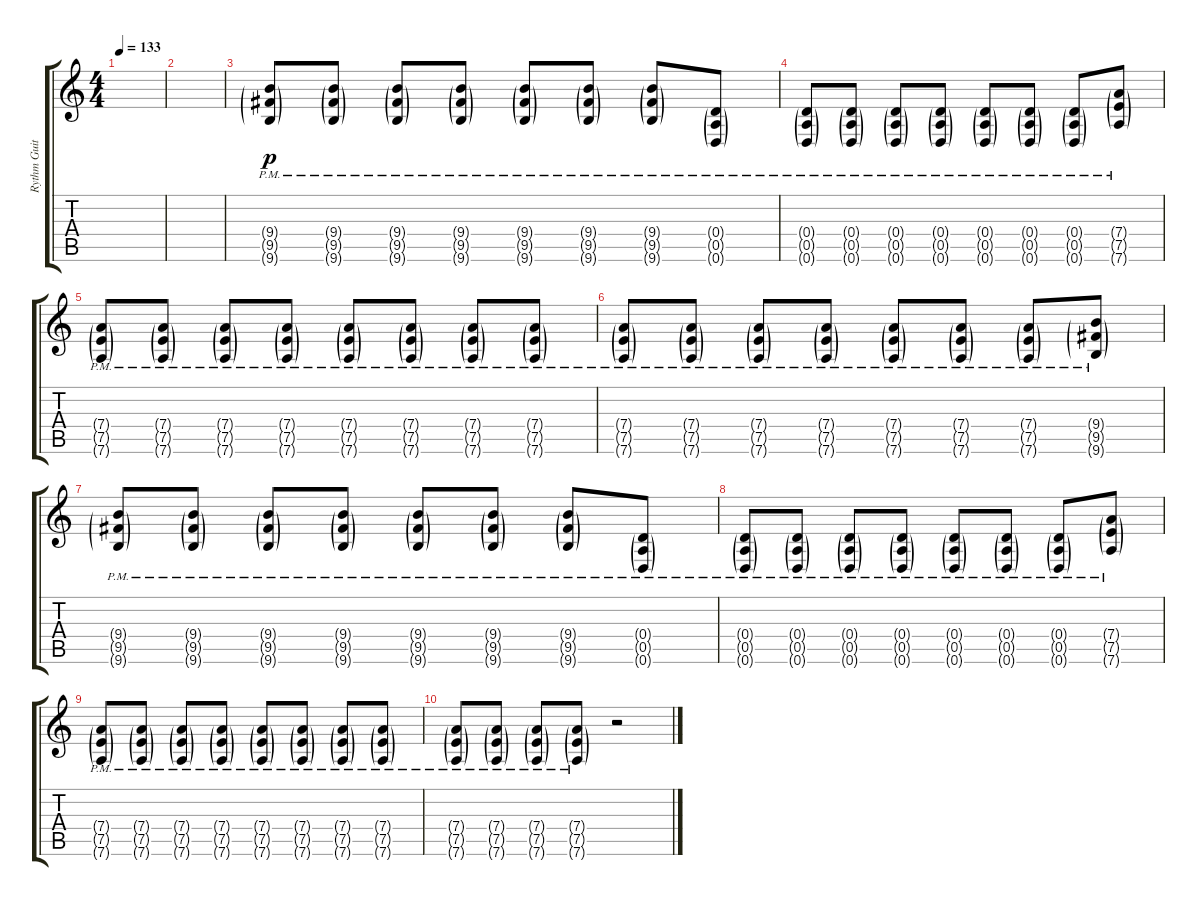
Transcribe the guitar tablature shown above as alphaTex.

\track ("Rythm Guitar" "Rythm Guit") {instrument overdrivenguitar}
\staff {score tabs}
\tuning (E4 B3 G3 D3 A2 D2) {hide}
\ts (4 4)
\tempo 133
\clef g2
\ks c
|
|
(9.4{g pm} 9.5{g pm} 9.6{g pm}).8{dy p} (9.4{g pm} 9.5{g pm} 9.6{g pm}).8 (9.4{g pm} 9.5{g pm} 9.6{g pm}).8 (9.4{g pm} 9.5{g pm} 9.6{g pm}).8 (9.4{g pm} 9.5{g pm} 9.6{g pm}).8 (9.4{g pm} 9.5{g pm} 9.6{g pm}).8 (9.4{g pm} 9.5{g pm} 9.6{g pm}).8 (0.4{g pm} 0.5{g pm} 0.6{g pm}).8 |
(0.4{g pm} 0.5{g pm} 0.6{g pm}).8 (0.4{g pm} 0.5{g pm} 0.6{g pm}).8 (0.4{g pm} 0.5{g pm} 0.6{g pm}).8 (0.4{g pm} 0.5{g pm} 0.6{g pm}).8 (0.4{g pm} 0.5{g pm} 0.6{g pm}).8 (0.4{g pm} 0.5{g pm} 0.6{g pm}).8 (0.4{g pm} 0.5{g pm} 0.6{g pm}).8 (7.4{g pm} 7.5{g pm} 7.6{g pm}).8 |
(7.4{g pm} 7.5{g pm} 7.6{g pm}).8 (7.4{g pm} 7.5{g pm} 7.6{g pm}).8 (7.4{g pm} 7.5{g pm} 7.6{g pm}).8 (7.4{g pm} 7.5{g pm} 7.6{g pm}).8 (7.4{g pm} 7.5{g pm} 7.6{g pm}).8 (7.4{g pm} 7.5{g pm} 7.6{g pm}).8 (7.4{g pm} 7.5{g pm} 7.6{g pm}).8 (7.4{g pm} 7.5{g pm} 7.6{g pm}).8 |
(7.4{g pm} 7.5{g pm} 7.6{g pm}).8 (7.4{g pm} 7.5{g pm} 7.6{g pm}).8 (7.4{g pm} 7.5{g pm} 7.6{g pm}).8 (7.4{g pm} 7.5{g pm} 7.6{g pm}).8 (7.4{g pm} 7.5{g pm} 7.6{g pm}).8 (7.4{g pm} 7.5{g pm} 7.6{g pm}).8 (7.4{g pm} 7.5{g pm} 7.6{g pm}).8 (9.4{g pm} 9.5{g pm} 9.6{g pm}).8 |
(9.4{g pm} 9.5{g pm} 9.6{g pm}).8 (9.4{g pm} 9.5{g pm} 9.6{g pm}).8 (9.4{g pm} 9.5{g pm} 9.6{g pm}).8 (9.4{g pm} 9.5{g pm} 9.6{g pm}).8 (9.4{g pm} 9.5{g pm} 9.6{g pm}).8 (9.4{g pm} 9.5{g pm} 9.6{g pm}).8 (9.4{g pm} 9.5{g pm} 9.6{g pm}).8 (0.4{g pm} 0.5{g pm} 0.6{g pm}).8 |
(0.4{g pm} 0.5{g pm} 0.6{g pm}).8 (0.4{g pm} 0.5{g pm} 0.6{g pm}).8 (0.4{g pm} 0.5{g pm} 0.6{g pm}).8 (0.4{g pm} 0.5{g pm} 0.6{g pm}).8 (0.4{g pm} 0.5{g pm} 0.6{g pm}).8 (0.4{g pm} 0.5{g pm} 0.6{g pm}).8 (0.4{g pm} 0.5{g pm} 0.6{g pm}).8 (7.4{g pm} 7.5{g pm} 7.6{g pm}).8 |
(7.4{g pm} 7.5{g pm} 7.6{g pm}).8 (7.4{g pm} 7.5{g pm} 7.6{g pm}).8 (7.4{g pm} 7.5{g pm} 7.6{g pm}).8 (7.4{g pm} 7.5{g pm} 7.6{g pm}).8 (7.4{g pm} 7.5{g pm} 7.6{g pm}).8 (7.4{g pm} 7.5{g pm} 7.6{g pm}).8 (7.4{g pm} 7.5{g pm} 7.6{g pm}).8 (7.4{g pm} 7.5{g pm} 7.6{g pm}).8 |
(7.4{g pm} 7.5{g pm} 7.6{g pm}).8 (7.4{g pm} 7.5{g pm} 7.6{g pm}).8 (7.4{g pm} 7.5{g pm} 7.6{g pm}).8 (7.4{g pm} 7.5{g pm} 7.6{g pm}).8 r.2
